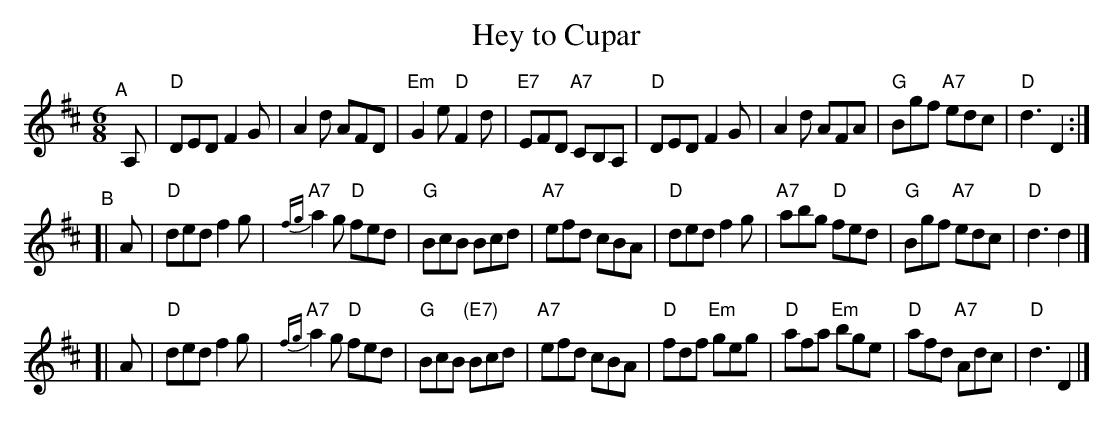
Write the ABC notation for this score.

X:1
T: Hey to Cupar
M: 6/8
L: 1/8
K: D
"^A"[|] A, \
| "D"DED F2G | A2d AFD | "Em"G2e "D"F2d | "E7"EFD "A7"CB,A, \
| "D"DED F2G | A2d AFA | "G"Bgf "A7"edc | "D"d3 D2 :|
"^B"[| A \
| "D"ded f2g | "A7"{fg}a2g "D"fed | "G"BcB Bcd | "A7"efd cBA \
| "D"ded f2g | "A7"abg "D"fed | "G"Bgf "A7"edc | "D"d3 d2 |]
[| A \
| "D"ded f2g | "A7"{fg}a2g "D"fed | "G"BcB "(E7)"Bcd | "A7"efd cBA \
| "D"fdf "Em"geg | "D"afa "Em"bge | "D"afd "A7"Adc | "D"d3 D2 |]
